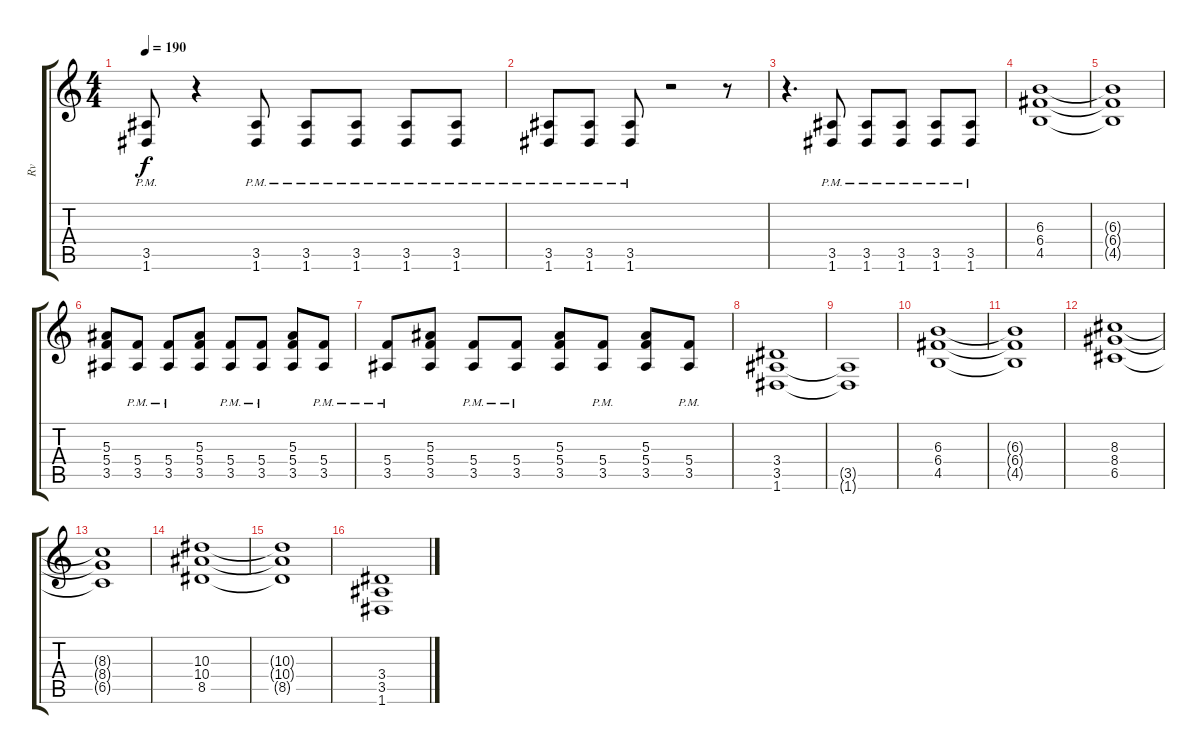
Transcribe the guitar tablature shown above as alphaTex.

\track ("Rv" "Rv") {instrument distortionguitar}
\staff {score tabs}
\tuning (D4 A3 F3 C3 G2 D2) {hide}
\ts (4 4)
\tempo 190
\clef g2
\ks c
(3.5{pm} 1.6).8{dy f} r.4 (3.5{pm} 1.6).8 (3.5{pm} 1.6).8 (3.5{pm} 1.6).8 (3.5{pm} 1.6).8 (3.5{pm} 1.6).8 |
(3.5{pm} 1.6).8 (3.5{pm} 1.6).8 (3.5{pm} 1.6).8 r.2 r.8 |
r.4{d} (3.5{pm} 1.6).8 (3.5{pm} 1.6).8 (3.5{pm} 1.6).8 (3.5{pm} 1.6).8 (3.5{pm} 1.6).8 |
(6.3 6.4 4.5).1 |
(6.3{t} 6.4{t} 4.5{t}).1 |
(5.3 5.4 3.5).8 (5.4{pm} 3.5).8 (5.4{pm} 3.5).8 (5.3 5.4 3.5).8 (5.4{pm} 3.5).8 (5.4{pm} 3.5).8 (5.3 5.4 3.5).8 (5.4{pm} 3.5).8 |
(5.4{pm} 3.5).8 (5.3 5.4 3.5).8 (5.4{pm} 3.5).8 (5.4{pm} 3.5).8 (5.3 5.4 3.5).8 (5.4{pm} 3.5).8 (5.3 5.4 3.5).8 (5.4{pm} 3.5).8 |
(3.4 3.5 1.6).1 |
(3.5{t} 1.6{t}).1 |
(6.3 6.4 4.5).1 |
(6.3{t} 6.4{t} 4.5{t}).1 |
(8.3 8.4 6.5).1 |
(8.3{t} 8.4{t} 6.5{t}).1 |
(10.3 10.4 8.5).1 |
(10.3{t} 10.4{t} 8.5{t}).1 |
(3.4 3.5 1.6).1
